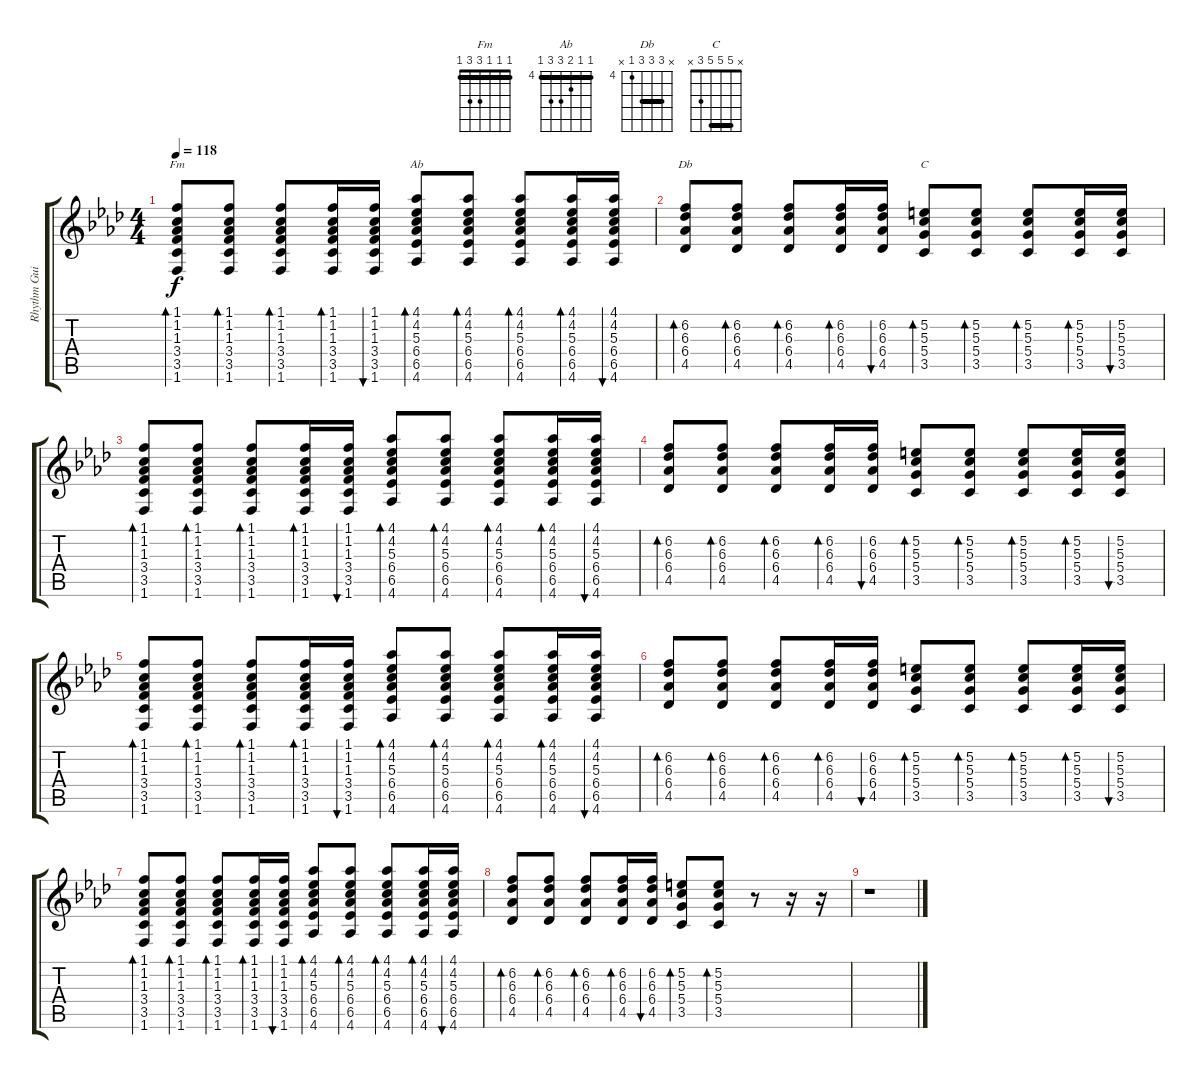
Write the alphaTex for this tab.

\track ("Rhythm Guitar" "Rhythm Gui") {instrument distortionguitar}
\staff {score tabs}
\tuning (E4 B3 G3 D3 A2 E2) {hide}
\chord ("Fm" 1 1 1 3 3 1) {barre 1}
\chord ("Ab" 4 4 5 6 6 4) {firstfret 4 barre 4}
\chord ("Db" x 6 6 6 4 x) {firstfret 4 barre 6}
\chord ("C" x 5 5 5 3 x) {barre 5}
\ts (4 4)
\tempo 118
\clef g2
\ks fminor
(1.1 1.2 1.3 3.4 3.5 1.6).8{bd 30 ch "Fm" dy f} (1.1 1.2 1.3 3.4 3.5 1.6).8{bd 30} (1.1 1.2 1.3 3.4 3.5 1.6).8{bd 30} (1.1 1.2 1.3 3.4 3.5 1.6).16{bd 30} (1.1 1.2 1.3 3.4 3.5 1.6).16{bu 30} (4.1 4.2 5.3 6.4 6.5 4.6).8{bd 30 ch "Ab"} (4.1 4.2 5.3 6.4 6.5 4.6).8{bd 30} (4.1 4.2 5.3 6.4 6.5 4.6).8{bd 30} (4.1 4.2 5.3 6.4 6.5 4.6).16{bd 30} (4.1 4.2 5.3 6.4 6.5 4.6).16{bu 30} |
(6.2 6.3 6.4 4.5).8{bd 30 ch "Db"} (6.2 6.3 6.4 4.5).8{bd 30} (6.2 6.3 6.4 4.5).8{bd 30} (6.2 6.3 6.4 4.5).16{bd 30} (6.2 6.3 6.4 4.5).16{bu 30} (5.2 5.3 5.4 3.5).8{bd 30 ch "C"} (5.2 5.3 5.4 3.5).8{bd 30} (5.2 5.3 5.4 3.5).8{bd 30} (5.2 5.3 5.4 3.5).16{bd 30} (5.2 5.3 5.4 3.5).16{bu 30} |
(1.1 1.2 1.3 3.4 3.5 1.6).8{bd 30} (1.1 1.2 1.3 3.4 3.5 1.6).8{bd 30} (1.1 1.2 1.3 3.4 3.5 1.6).8{bd 30} (1.1 1.2 1.3 3.4 3.5 1.6).16{bd 30} (1.1 1.2 1.3 3.4 3.5 1.6).16{bu 30} (4.1 4.2 5.3 6.4 6.5 4.6).8{bd 30} (4.1 4.2 5.3 6.4 6.5 4.6).8{bd 30} (4.1 4.2 5.3 6.4 6.5 4.6).8{bd 30} (4.1 4.2 5.3 6.4 6.5 4.6).16{bd 30} (4.1 4.2 5.3 6.4 6.5 4.6).16{bu 30} |
(6.2 6.3 6.4 4.5).8{bd 30} (6.2 6.3 6.4 4.5).8{bd 30} (6.2 6.3 6.4 4.5).8{bd 30} (6.2 6.3 6.4 4.5).16{bd 30} (6.2 6.3 6.4 4.5).16{bu 30} (5.2 5.3 5.4 3.5).8{bd 30} (5.2 5.3 5.4 3.5).8{bd 30} (5.2 5.3 5.4 3.5).8{bd 30} (5.2 5.3 5.4 3.5).16{bd 30} (5.2 5.3 5.4 3.5).16{bu 30} |
(1.1 1.2 1.3 3.4 3.5 1.6).8{bd 30} (1.1 1.2 1.3 3.4 3.5 1.6).8{bd 30} (1.1 1.2 1.3 3.4 3.5 1.6).8{bd 30} (1.1 1.2 1.3 3.4 3.5 1.6).16{bd 30} (1.1 1.2 1.3 3.4 3.5 1.6).16{bu 30} (4.1 4.2 5.3 6.4 6.5 4.6).8{bd 30} (4.1 4.2 5.3 6.4 6.5 4.6).8{bd 30} (4.1 4.2 5.3 6.4 6.5 4.6).8{bd 30} (4.1 4.2 5.3 6.4 6.5 4.6).16{bd 30} (4.1 4.2 5.3 6.4 6.5 4.6).16{bu 30} |
(6.2 6.3 6.4 4.5).8{bd 30} (6.2 6.3 6.4 4.5).8{bd 30} (6.2 6.3 6.4 4.5).8{bd 30} (6.2 6.3 6.4 4.5).16{bd 30} (6.2 6.3 6.4 4.5).16{bu 30} (5.2 5.3 5.4 3.5).8{bd 30} (5.2 5.3 5.4 3.5).8{bd 30} (5.2 5.3 5.4 3.5).8{bd 30} (5.2 5.3 5.4 3.5).16{bd 30} (5.2 5.3 5.4 3.5).16{bu 30} |
(1.1 1.2 1.3 3.4 3.5 1.6).8{bd 30} (1.1 1.2 1.3 3.4 3.5 1.6).8{bd 30} (1.1 1.2 1.3 3.4 3.5 1.6).8{bd 30} (1.1 1.2 1.3 3.4 3.5 1.6).16{bd 30} (1.1 1.2 1.3 3.4 3.5 1.6).16{bu 30} (4.1 4.2 5.3 6.4 6.5 4.6).8{bd 30} (4.1 4.2 5.3 6.4 6.5 4.6).8{bd 30} (4.1 4.2 5.3 6.4 6.5 4.6).8{bd 30} (4.1 4.2 5.3 6.4 6.5 4.6).16{bd 30} (4.1 4.2 5.3 6.4 6.5 4.6).16{bu 30} |
(6.2 6.3 6.4 4.5).8{bd 30} (6.2 6.3 6.4 4.5).8{bd 30} (6.2 6.3 6.4 4.5).8{bd 30} (6.2 6.3 6.4 4.5).16{bd 30} (6.2 6.3 6.4 4.5).16{bu 30} (5.2 5.3 5.4 3.5).8{bd 30} (5.2 5.3 5.4 3.5).8{bd 30} r.8 r.16 r.16 |
r.1
